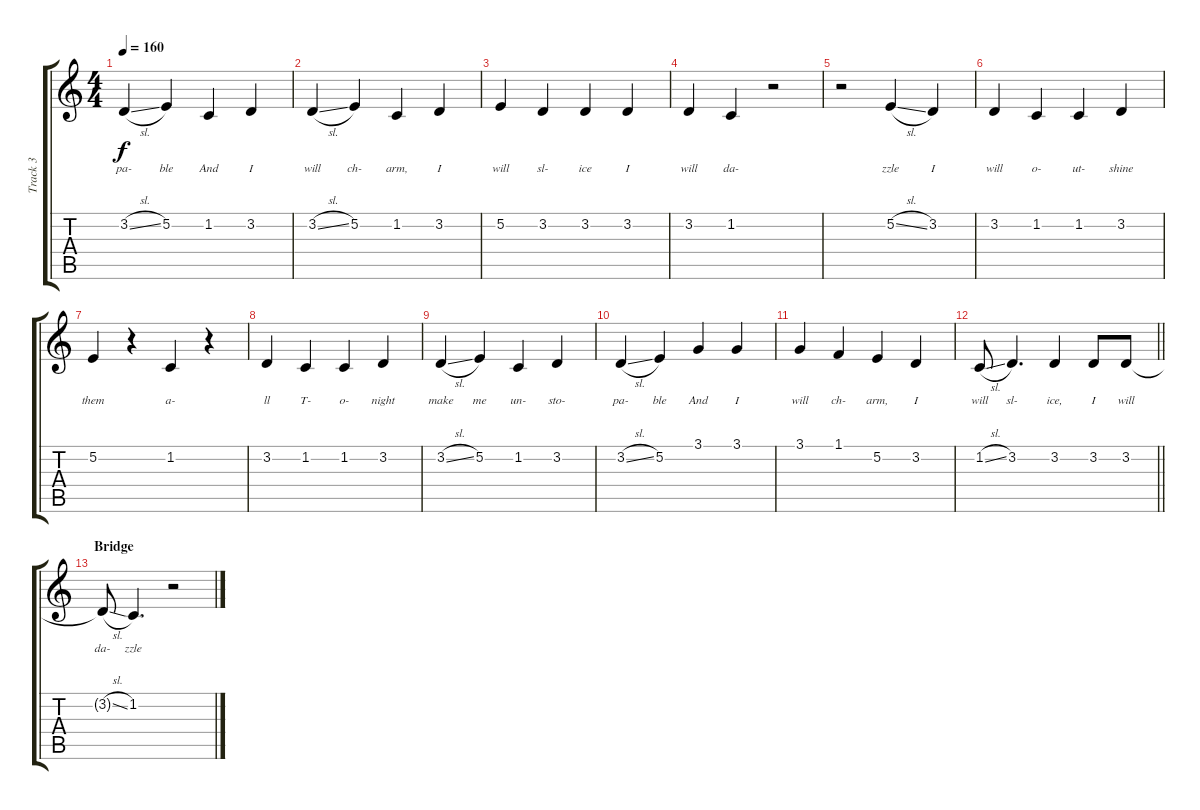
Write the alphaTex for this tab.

\track ("Track 3" "Track 3") {instrument clarinet}
\staff {score tabs}
\tuning (E4 B3 G3 D3 A2 E2) {hide}
\ts (4 4)
\tempo 160
\clef g2
\ks c
3.2{sl}.4{lyrics (0 "pa-") lyrics (1 "") lyrics (2 "") lyrics (3 "") lyrics (4 "") dy f} 5.2.4{lyrics (0 "ble") lyrics (1 "") lyrics (2 "") lyrics (3 "") lyrics (4 "")} 1.2.4{lyrics (0 "And") lyrics (1 "") lyrics (2 "") lyrics (3 "") lyrics (4 "")} 3.2.4{lyrics (0 "I") lyrics (1 "") lyrics (2 "") lyrics (3 "") lyrics (4 "")} |
3.2{sl}.4{lyrics (0 "will") lyrics (1 "") lyrics (2 "") lyrics (3 "") lyrics (4 "")} 5.2.4{lyrics (0 "ch-") lyrics (1 "") lyrics (2 "") lyrics (3 "") lyrics (4 "")} 1.2.4{lyrics (0 "arm,") lyrics (1 "") lyrics (2 "") lyrics (3 "") lyrics (4 "")} 3.2.4{lyrics (0 "I") lyrics (1 "") lyrics (2 "") lyrics (3 "") lyrics (4 "")} |
5.2.4{lyrics (0 "will") lyrics (1 "") lyrics (2 "") lyrics (3 "") lyrics (4 "")} 3.2.4{lyrics (0 "sl-") lyrics (1 "") lyrics (2 "") lyrics (3 "") lyrics (4 "")} 3.2.4{lyrics (0 "ice") lyrics (1 "") lyrics (2 "") lyrics (3 "") lyrics (4 "")} 3.2.4{lyrics (0 "I") lyrics (1 "") lyrics (2 "") lyrics (3 "") lyrics (4 "")} |
3.2.4{lyrics (0 "will") lyrics (1 "") lyrics (2 "") lyrics (3 "") lyrics (4 "")} 1.2.4{lyrics (0 "da-") lyrics (1 "") lyrics (2 "") lyrics (3 "") lyrics (4 "")} r.2 |
r.2 5.2{sl}.4{lyrics (0 "zzle") lyrics (1 "") lyrics (2 "") lyrics (3 "") lyrics (4 "")} 3.2.4{lyrics (0 "I") lyrics (1 "") lyrics (2 "") lyrics (3 "") lyrics (4 "")} |
3.2.4{lyrics (0 "will") lyrics (1 "") lyrics (2 "") lyrics (3 "") lyrics (4 "")} 1.2.4{lyrics (0 "o-") lyrics (1 "") lyrics (2 "") lyrics (3 "") lyrics (4 "")} 1.2.4{lyrics (0 "ut-") lyrics (1 "") lyrics (2 "") lyrics (3 "") lyrics (4 "")} 3.2.4{lyrics (0 "shine") lyrics (1 "") lyrics (2 "") lyrics (3 "") lyrics (4 "")} |
5.2.4{lyrics (0 "them") lyrics (1 "") lyrics (2 "") lyrics (3 "") lyrics (4 "")} r.4 1.2.4{lyrics (0 "a-") lyrics (1 "") lyrics (2 "") lyrics (3 "") lyrics (4 "")} r.4 |
3.2.4{lyrics (0 "ll") lyrics (1 "") lyrics (2 "") lyrics (3 "") lyrics (4 "")} 1.2.4{lyrics (0 "T-") lyrics (1 "") lyrics (2 "") lyrics (3 "") lyrics (4 "")} 1.2.4{lyrics (0 "o-") lyrics (1 "") lyrics (2 "") lyrics (3 "") lyrics (4 "")} 3.2.4{lyrics (0 "night") lyrics (1 "") lyrics (2 "") lyrics (3 "") lyrics (4 "")} |
3.2{sl}.4{lyrics (0 "make") lyrics (1 "") lyrics (2 "") lyrics (3 "") lyrics (4 "")} 5.2.4{lyrics (0 "me") lyrics (1 "") lyrics (2 "") lyrics (3 "") lyrics (4 "")} 1.2.4{lyrics (0 "un-") lyrics (1 "") lyrics (2 "") lyrics (3 "") lyrics (4 "")} 3.2.4{lyrics (0 "sto-") lyrics (1 "") lyrics (2 "") lyrics (3 "") lyrics (4 "")} |
3.2{sl}.4{lyrics (0 "pa-") lyrics (1 "") lyrics (2 "") lyrics (3 "") lyrics (4 "")} 5.2.4{lyrics (0 "ble") lyrics (1 "") lyrics (2 "") lyrics (3 "") lyrics (4 "")} 3.1.4{lyrics (0 "And") lyrics (1 "") lyrics (2 "") lyrics (3 "") lyrics (4 "")} 3.1.4{lyrics (0 "I") lyrics (1 "") lyrics (2 "") lyrics (3 "") lyrics (4 "")} |
3.1.4{lyrics (0 "will") lyrics (1 "") lyrics (2 "") lyrics (3 "") lyrics (4 "")} 1.1.4{lyrics (0 "ch-") lyrics (1 "") lyrics (2 "") lyrics (3 "") lyrics (4 "")} 5.2.4{lyrics (0 "arm,") lyrics (1 "") lyrics (2 "") lyrics (3 "") lyrics (4 "")} 3.2.4{lyrics (0 "I") lyrics (1 "") lyrics (2 "") lyrics (3 "") lyrics (4 "")} |
\barLineRight lightlight
1.2{sl}.8{lyrics (0 "will") lyrics (1 "") lyrics (2 "") lyrics (3 "") lyrics (4 "")} 3.2.4{d lyrics (0 "sl-") lyrics (1 "") lyrics (2 "") lyrics (3 "") lyrics (4 "")} 3.2.4{lyrics (0 "ice,") lyrics (1 "") lyrics (2 "") lyrics (3 "") lyrics (4 "")} 3.2.8{lyrics (0 "I") lyrics (1 "") lyrics (2 "") lyrics (3 "") lyrics (4 "")} 3.2.8{lyrics (0 "will") lyrics (1 "") lyrics (2 "") lyrics (3 "") lyrics (4 "")} |
\section ("" "Bridge")
3.2{sl t}.8{lyrics (0 "da-") lyrics (1 "") lyrics (2 "") lyrics (3 "") lyrics (4 "")} 1.2.4{d lyrics (0 "zzle") lyrics (1 "") lyrics (2 "") lyrics (3 "") lyrics (4 "")} r.2
